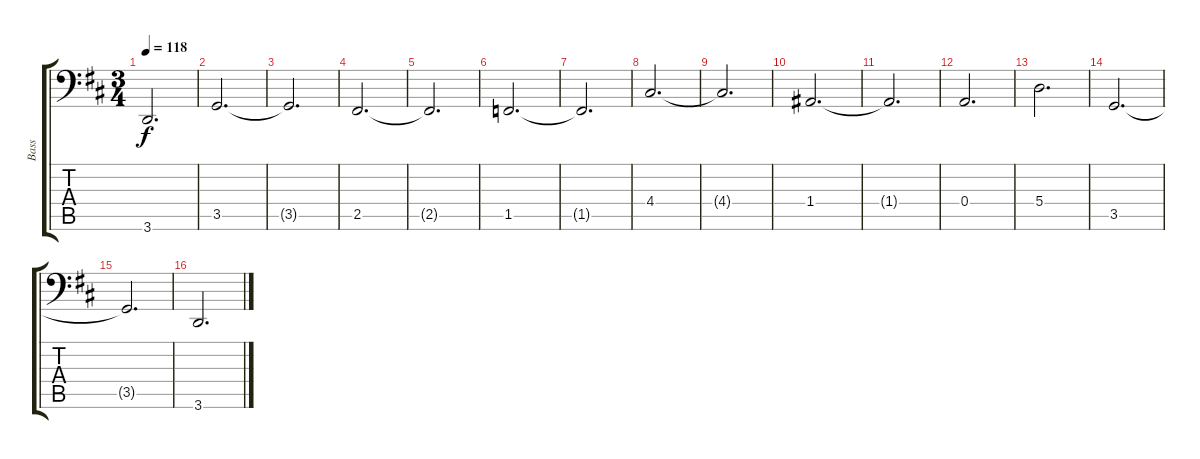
\track ("Bass" "Bass") {instrument electricbassfinger}
\staff {score tabs}
\tuning (C3 G2 D2 A1 E1 B0) {hide}
\ts (3 4)
\tempo 118
\clef f4
\ks d
3.6{t}.2{d dy f} |
3.5.2{d} |
3.5{t}.2{d} |
2.5.2{d} |
2.5{t}.2{d} |
1.5.2{d} |
1.5{t}.2{d} |
4.4.2{d} |
4.4{t}.2{d} |
1.4.2{d} |
1.4{t}.2{d} |
0.4.2{d} |
5.4.2{d} |
3.5.2{d} |
3.5{t}.2{d} |
3.6.2{d}
